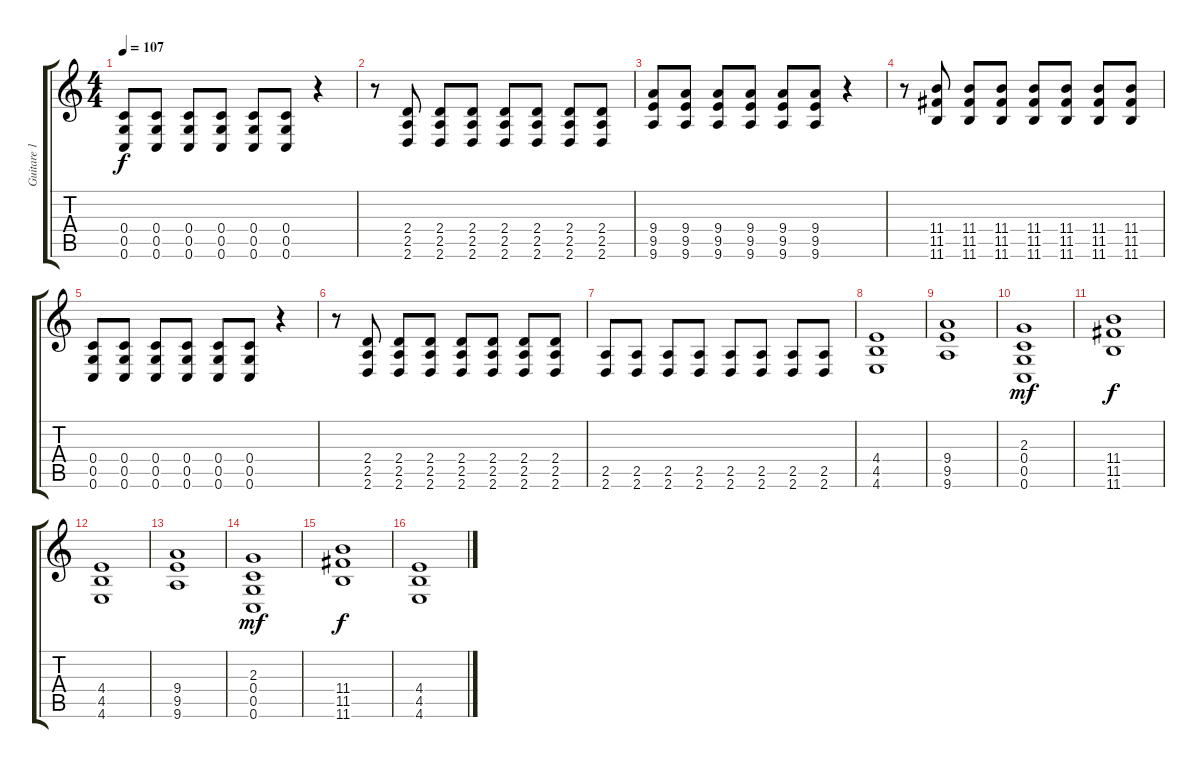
\track ("Guitare 1" "Guitare 1") {instrument distortionguitar}
\staff {score tabs}
\tuning (D4 A3 F3 C3 G2 C2) {hide}
\ts (4 4)
\tempo 107
\clef g2
\ks c
(0.4 0.5 0.6).8{dy f} (0.4 0.5 0.6).8 (0.4 0.5 0.6).8 (0.4 0.5 0.6).8 (0.4 0.5 0.6).8 (0.4 0.5 0.6).8 r.4 |
r.8 (2.4 2.5 2.6).8 (2.4 2.5 2.6).8 (2.4 2.5 2.6).8 (2.4 2.5 2.6).8 (2.4 2.5 2.6).8 (2.4 2.5 2.6).8 (2.4 2.5 2.6).8 |
(9.4 9.5 9.6).8 (9.4 9.5 9.6).8 (9.4 9.5 9.6).8 (9.4 9.5 9.6).8 (9.4 9.5 9.6).8 (9.4 9.5 9.6).8 r.4 |
r.8 (11.4 11.5 11.6).8 (11.4 11.5 11.6).8 (11.4 11.5 11.6).8 (11.4 11.5 11.6).8 (11.4 11.5 11.6).8 (11.4 11.5 11.6).8 (11.4 11.5 11.6).8 |
(0.4 0.5 0.6).8 (0.4 0.5 0.6).8 (0.4 0.5 0.6).8 (0.4 0.5 0.6).8 (0.4 0.5 0.6).8 (0.4 0.5 0.6).8 r.4 |
r.8 (2.4 2.5 2.6).8 (2.4 2.5 2.6).8 (2.4 2.5 2.6).8 (2.4 2.5 2.6).8 (2.4 2.5 2.6).8 (2.4 2.5 2.6).8 (2.4 2.5 2.6).8 |
(2.5 2.6).8 (2.5 2.6).8 (2.5 2.6).8 (2.5 2.6).8 (2.5 2.6).8 (2.5 2.6).8 (2.5 2.6).8 (2.5 2.6).8 |
(4.4 4.5 4.6).1 |
(9.4 9.5 9.6).1 |
(2.3 0.4 0.5 0.6).1{dy mf} |
(11.4 11.5 11.6).1{dy f} |
(4.4 4.5 4.6).1 |
(9.4 9.5 9.6).1 |
(2.3 0.4 0.5 0.6).1{dy mf} |
(11.4 11.5 11.6).1{dy f} |
(4.4 4.5 4.6).1
